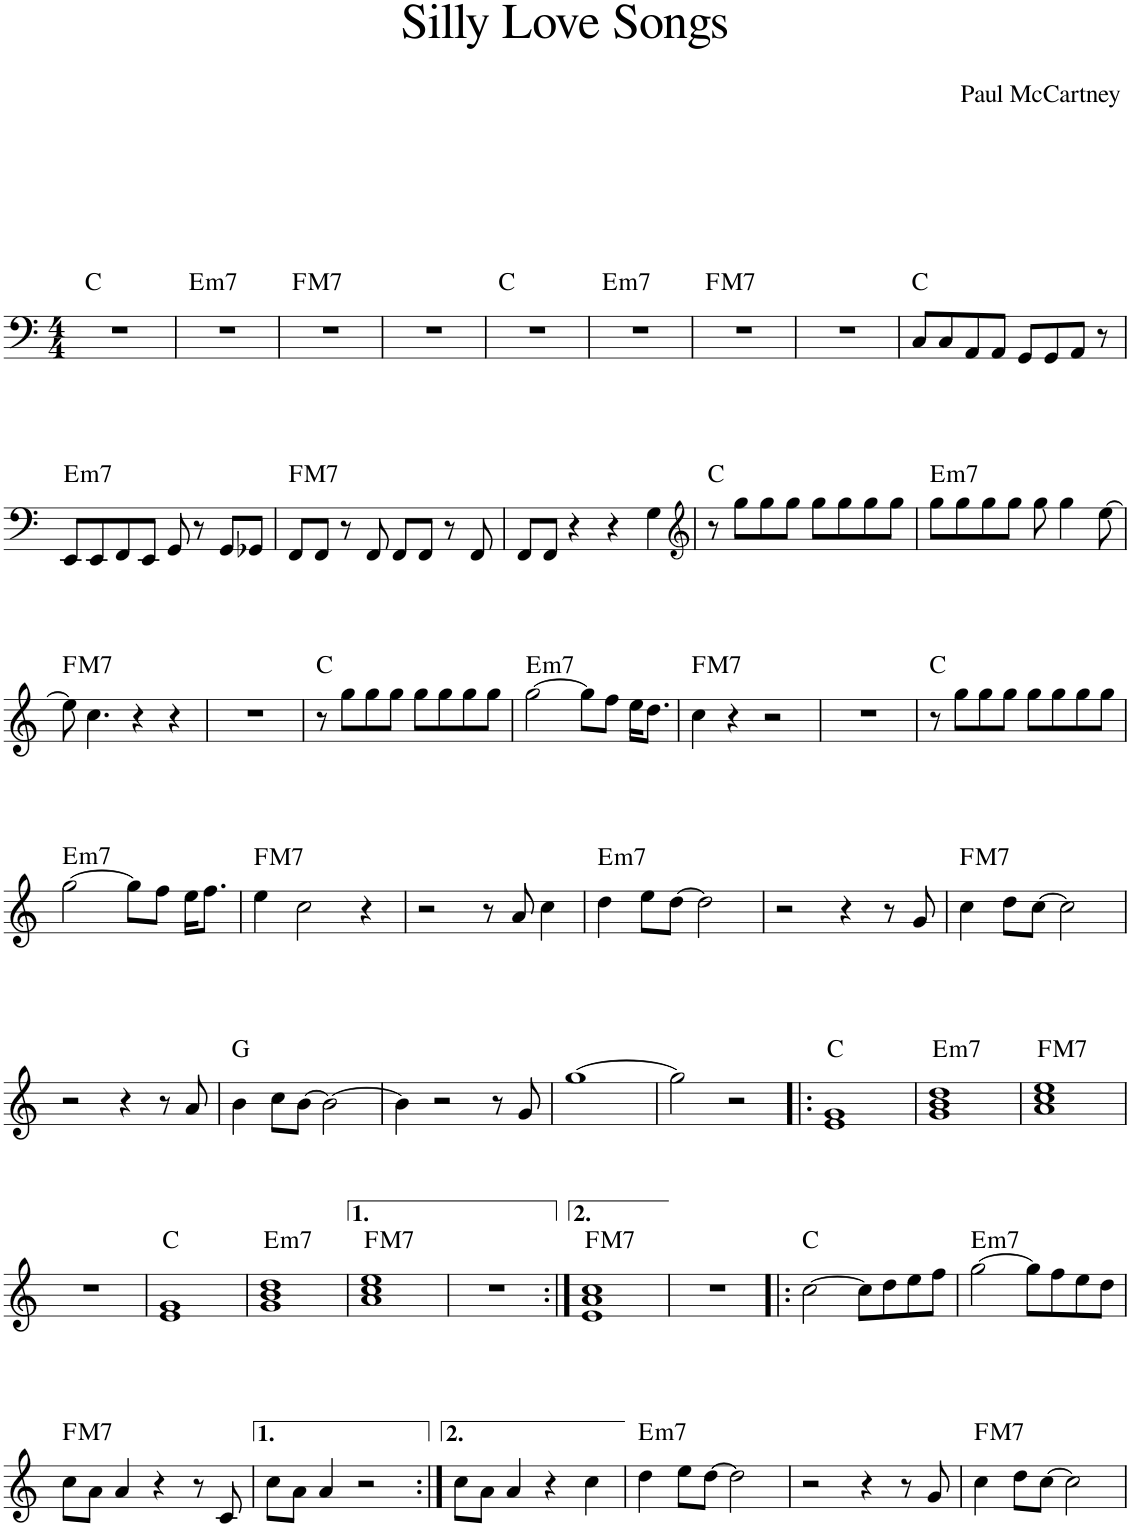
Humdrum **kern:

**kern	**harte
*part1	*part1
*staff1	*
*I"Piano	*
*I'Pno.	*
*clefF4	*
*k[]	*
*M4/4	*
=1	=1
1r	C:maj
=2	=2
!	!LO:H:kt=m7
1r	E:min7
=3	=3
!	!LO:H:kt=M7
1r	F:maj7
=4	=4
1r	.
=5	=5
1r	C:maj
=6	=6
!	!LO:H:kt=m7
1r	E:min7
=7	=7
!	!LO:H:kt=M7
1r	F:maj7
=8	=8
1r	.
=9	=9
8C/L	C:maj
8C/	.
8AA/	.
8AA/J	.
8GG/L	.
8GG/	.
8AA/J	.
8r	.
!!LO:LB:g=z
=10	=10
!	!LO:H:kt=m7
8EE/L	E:min7
8EE/	.
8FF/	.
8EE/J	.
8GG/	.
8r	.
8GG/L	.
8GG-X/J	.
=11	=11
!	!LO:H:kt=M7
8FF/L	F:maj7
8FF/J	.
8r	.
8FF/	.
8FF/L	.
8FF/J	.
8r	.
8FF/	.
=12	=12
8FF/L	.
8FF/J	.
4r	.
4r	.
4G\	.
=13	=13
*clefG2	*
8r	C:maj
8gg\L	.
8gg\	.
8gg\J	.
8gg\L	.
8gg\	.
8gg\	.
8gg\J	.
=14	=14
!	!LO:H:kt=m7
8gg\L	E:min7
8gg\	.
8gg\	.
8gg\J	.
8gg\	.
4gg\	.
[8ee\	.
!!LO:LB:g=z
=15	=15
!	!LO:H:kt=M7
8ee\]	F:maj7
4.cc\	.
4r	.
4r	.
=16	=16
1r	.
=17	=17
8r	C:maj
8gg\L	.
8gg\	.
8gg\J	.
8gg\L	.
8gg\	.
8gg\	.
8gg\J	.
=18	=18
!	!LO:H:kt=m7
[2gg\	E:min7
8gg\L]	.
8ff\J	.
16ee\KL	.
8.dd\J	.
=19	=19
!	!LO:H:kt=M7
4cc\	F:maj7
4r	.
2r	.
=20	=20
1r	.
=21	=21
8r	C:maj
8gg\L	.
8gg\	.
8gg\J	.
8gg\L	.
8gg\	.
8gg\	.
8gg\J	.
!!LO:LB:g=z
=22	=22
!	!LO:H:kt=m7
[2gg\	E:min7
8gg\L]	.
8ff\J	.
16ee\KL	.
8.ff\J	.
=23	=23
!	!LO:H:kt=M7
4ee\	F:maj7
2cc\	.
4r	.
=24	=24
2r	.
8r	.
8a/	.
4cc\	.
=25	=25
!	!LO:H:kt=m7
4dd\	E:min7
8ee\L	.
[8dd\J	.
2dd\]	.
=26	=26
2r	.
4r	.
8r	.
8g/	.
=27	=27
!	!LO:H:kt=M7
4cc\	F:maj7
8dd\L	.
[8cc\J	.
2cc\]	.
!!LO:LB:g=z
=28	=28
2r	.
4r	.
8r	.
8a/	.
=29	=29
4b\	G:maj
8cc\L	.
[8b\J	.
2b\_	.
=30	=30
4b\]	.
2r	.
8r	.
8g/	.
=31	=31
[1gg	.
=32	=32
2gg\]	.
2r	.
=33!|:	=33!|:
1e 1g	C:maj
=34	=34
!	!LO:H:kt=m7
1g 1b 1dd	E:min7
=35	=35
!	!LO:H:kt=M7
1a 1cc 1ee	F:maj7
!!LO:LB:g=z
=36	=36
1r	.
=37	=37
1e 1g	C:maj
=38	=38
!	!LO:H:kt=m7
1g 1b 1dd	E:min7
=39	=39
!	!LO:H:kt=M7
1a 1cc 1ee	F:maj7
=40	=40
1r	.
=41:|!	=41:|!
!	!LO:H:kt=M7
1e 1a 1cc	F:maj7
=42	=42
1r	.
=43!|:	=43!|:
[2cc\	C:maj
8cc\L]	.
8dd\	.
8ee\	.
8ff\J	.
=44	=44
!	!LO:H:kt=m7
[2gg\	E:min7
8gg\L]	.
8ff\	.
8ee\	.
8dd\J	.
!!LO:LB:g=z
=45	=45
!	!LO:H:kt=M7
8cc\L	F:maj7
8a\J	.
4a/	.
4r	.
8r	.
8c/	.
=46	=46
8cc\L	.
8a\J	.
4a/	.
2r	.
=47:|!	=47:|!
8cc\L	.
8a\J	.
4a/	.
4r	.
4cc\	.
=48	=48
!	!LO:H:kt=m7
4dd\	E:min7
8ee\L	.
[8dd\J	.
2dd\]	.
=49	=49
2r	.
4r	.
8r	.
8g/	.
=50	=50
!	!LO:H:kt=M7
4cc\	F:maj7
8dd\L	.
[8cc\J	.
2cc\]	.
=	=
*-	*-
